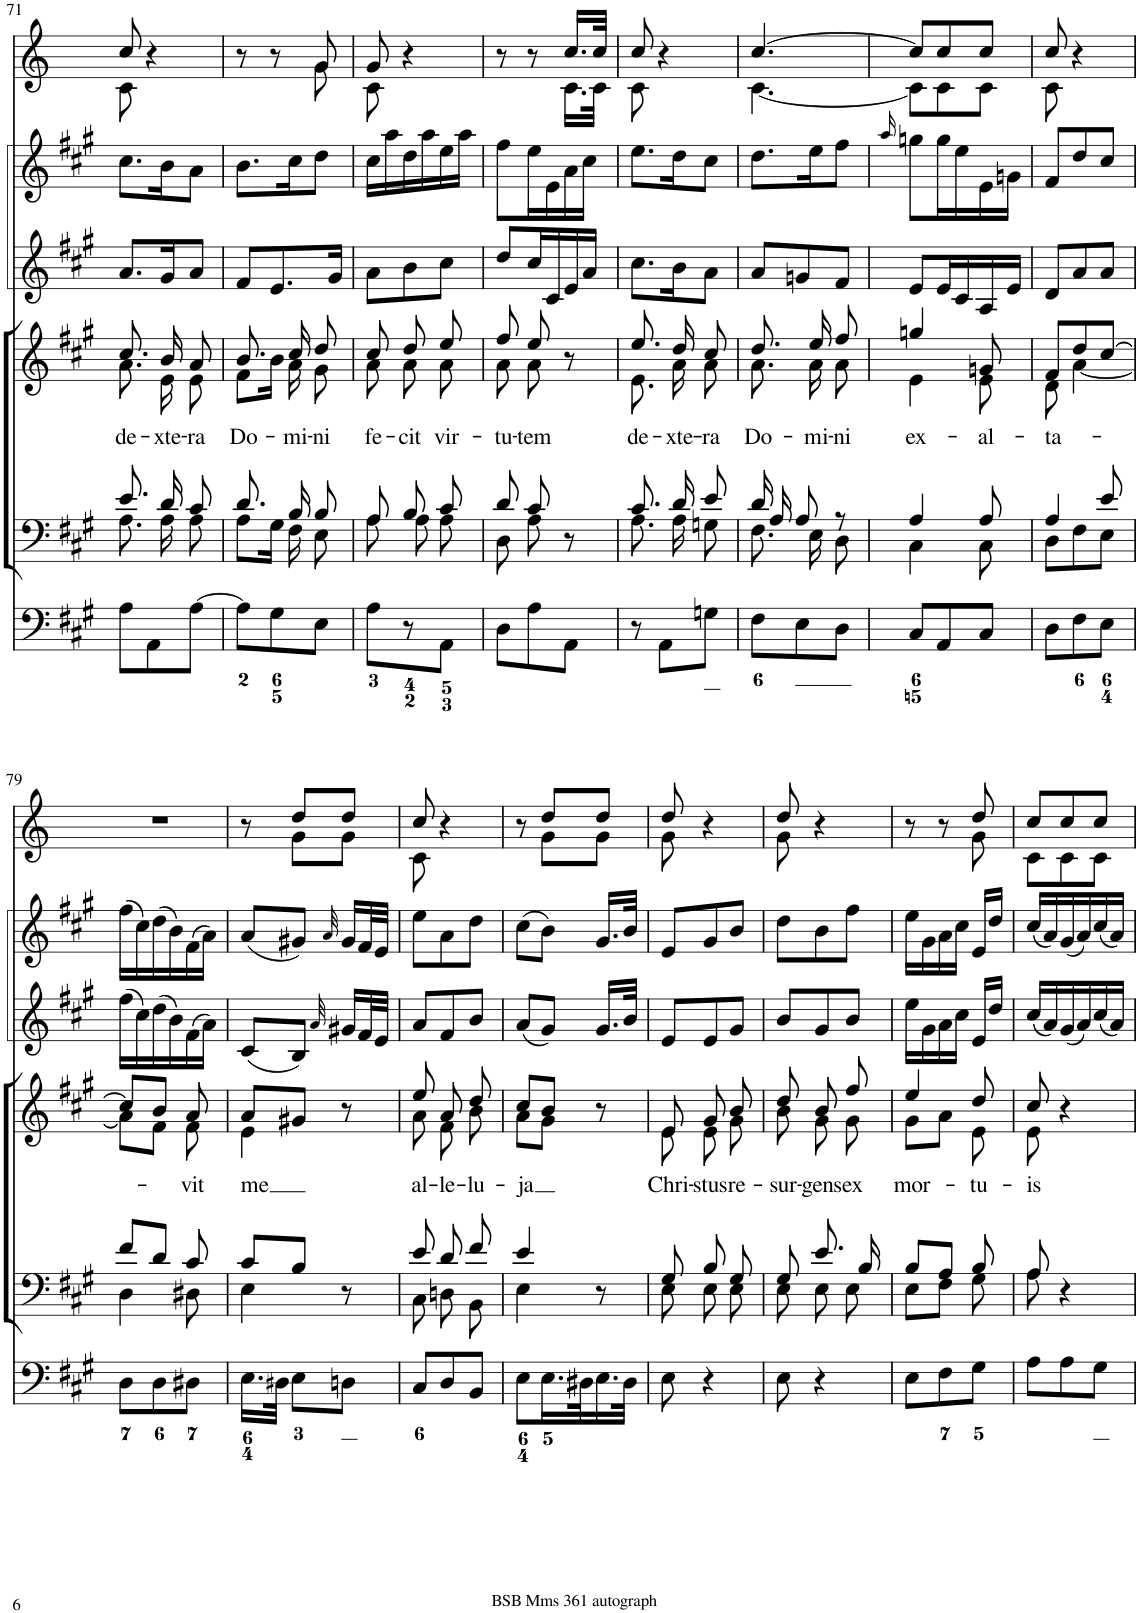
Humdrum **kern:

**kern	**kern	**kern	**text	**kern	**kern	**kern
*part6	*part5	*part4	*part4	*part3	*part2	*part1
*staff6	*staff5	*staff4	*staff4	*staff3	*staff2	*staff1
*I"Organ	*I"Voice	*I"Voice	*	*I"Violin	*I"Violini	*I"Corni in A
*	*	*	*	*I'Vln	*I'Vln	*
!!LO:PB:g=z
*clefF4	*clefF4	*clefG2	*	*clefG2	*clefG2	*clefG2
*	*	*	*	*	*	*Trd2c3
*k[f#c#g#]	*k[f#c#g#]	*k[f#c#g#]	*	*k[f#c#g#]	*k[f#c#g#]	*k[]
*M3/8	*M3/8	*M3/8	*	*M3/8	*M3/8	*M3/8
=71	=71	=71	=71	=71	=71	=71
*	*^	*	*	*	*	*
!	!	!	!	!LO:LY:b	!	!	!
*	*	*	*^	*	*	*	*^
8A\L	8.e/	8.A\	8.cc#/	8.a\	de-	8.a/L	8.cc#\L	8cc/	8c\
8AA\	.	.	.	.	.	.	.	4r	4ryy
!	!	!	!	!	!LO:LY:b	!	!	!	!
.	16d/	16A\	16b/	16e\	-xte-	16g#/K	16b\K	.	.
!	!	!	!	!	!LO:LY:b	!	!	!	!
[8A\J	8c#/	8A\	8a/	8e\	-ra	8a/J	8a\J	.	.
=72	=72	=72	=72	=72	=72	=72	=72	=72	=72
!	!	!	!	!	!LO:LY:b	!	!	!	!
8A\L]	8.d/	8A\L	8.b/	8f#\L	Do-	8f#/L	8.b\L	8r	4ryy
8G#\	.	16G#\Jk	.	16b\Jk	.	8.e/	.	8r	.
!	!	!	!	!	!LO:LY:b	!	!	!	!
.	16B/	16F#\	16cc#/	16a\	-mi-	.	16cc#\K	.	.
!	!	!	!	!	!LO:LY:b	!	!	!	!
8E\J	8B/	8E\	8dd/	8g#\	-ni	.	8dd\J	8g/	8g\
.	.	.	.	.	.	16g#/Jk	.	.	.
=73	=73	=73	=73	=73	=73	=73	=73	=73	=73
!	!	!	!	!	!LO:LY:b	!	!	!	!
8A\L	8A/	8A\	8cc#/	8a\	fe-	8a\L	16cc#\LL	8g/	8c\
.	.	.	.	.	.	.	16aa\	.	.
!	!	!	!	!	!LO:LY:b	!	!	!	!
8r	8B/	8A\	8dd/	8a\	-cit	8b\	16dd\	4r	4ryy
.	.	.	.	.	.	.	16aa\	.	.
!	!	!	!	!	!LO:LY:b	!	!	!	!
8AA\J	8c#/	8A\	8ee/	8a\	vir-	8cc#\J	16ee\	.	.
.	.	.	.	.	.	.	16aa\JJ	.	.
=74	=74	=74	=74	=74	=74	=74	=74	=74	=74
!	!	!	!	!	!LO:LY:b	!	!	!	!
8D\L	8d/	8D\	8ff#/	8a\	-tu-	8dd/L	8ff#\L	8r	4ryy
!	!	!	!	!	!LO:LY:b	!	!	!	!
8A\	8c#/	8A\	8ee/	8a\	-tem	16cc#/L	16ee\L	8r	.
.	.	.	.	.	.	16c#/	16e\	.	.
8AA\J	8r	8ryy	8r	8ryy	.	16e/	16a\	16.cc/LL	16.c\LL
.	.	.	.	.	.	16a/JJ	16cc#\JJ	.	.
.	.	.	.	.	.	.	.	32cc/JJk	32c\JJk
=75	=75	=75	=75	=75	=75	=75	=75	=75	=75
!	!	!	!	!	!LO:LY:b	!	!	!	!
8r	8.c#/	8.A\	8.ee/	8.e\	de-	8.cc#\L	8.ee\L	8cc/	8c\
8AA\L	.	.	.	.	.	.	.	4r	4ryy
!	!	!	!	!	!LO:LY:b	!	!	!	!
.	16d/	16A\	16dd/	16a\	-xte-	16b\K	16dd\K	.	.
!	!	!	!	!	!LO:LY:b	!	!	!	!
8Gn\J	8e/	8Gn\	8cc#/	8a\	-ra	8a\J	8cc#\J	.	.
=76	=76	=76	=76	=76	=76	=76	=76	=76	=76
!	!	!	!	!	!LO:LY:b	!	!	!	!
8F#\L	16d/	8.F#\	8.dd/	8.a\	Do-	8a/L	8.dd\L	[4.cc/	[4.c\
.	16A/	.	.	.	.	.	.	.	.
8E\	8A/	.	.	.	.	8gn/	.	.	.
!	!	!	!	!	!LO:LY:b	!	!	!	!
.	.	16E\	16ee/	16a\	-mi-	.	16ee\K	.	.
!	!	!	!	!	!LO:LY:b	!	!	!	!
8D\J	8r	8D\	8ff#/	8a\	-ni	8f#/J	8ff#\J	.	.
=77	=77	=77	=77	=77	=77	=77	=77	=77	=77
.	.	.	.	.	.	.	16qaa/	.	.
!	!	!	!	!	!LO:LY:b	!	!	!	!
8C#/L	4A/	4C#\	4ggn/	4e\	ex-	8e/L	8ggn\L	8cc/L]	8c\L]
8AA/	.	.	.	.	.	16e/L	16gg\L	8cc/	8c\
.	.	.	.	.	.	16c#/	16ee\	.	.
!	!	!	!	!	!LO:LY:b	!	!	!	!
8C#/J	8A/	8C#\	8gn/	8e\	-al-	16A/	16e\	8cc/J	8c\J
.	.	.	.	.	.	16e/JJ	16gn\JJ	.	.
=78	=78	=78	=78	=78	=78	=78	=78	=78	=78
!	!	!	!	!	!LO:LY:b	!	!	!	!
8D\L	4A/	8D\L	8f#/L	8d\	-ta-	8d/L	8f#/L	8cc/	8c\
8F#\	.	8F#\	8dd/	[4a\	.	8a/	8dd/	4r	4ryy
8E\J	8e/	8E\J	[8cc#/J	.	.	8a/J	8cc#/J	.	.
*	*	*	*	*	*	*	*	*v	*v
!!LO:LB:g=z
=79	=79	=79	=79	=79	=79	=79	=79	=79
8D\L	8f#/L	4D\	8cc#/L]	8a\L]	.	(16ff#\LL	(16ff#\LL	4.r
.	.	.	.	.	.	16cc#\)	16cc#\)	.
8D\	8d/J	.	8b/J	8f#\J	.	(16dd\	(16dd\	.
.	.	.	.	.	.	16b\)	16b\)	.
!	!	!	!	!	!LO:LY:b	!	!	!
8D#X\J	8c#/	8D#X\	8a/	8f#\	-vit	(16f#\	(16f#\	.
.	.	.	.	.	.	16a\JJ)	16a\JJ)	.
=80	=80	=80	=80	=80	=80	=80	=80	=80
!	!	!	!	!	!LO:LY:b	!	!	!
*	*	*	*	*	*	*	*	*^
16.E\LL	8c#/L	4E\	8a/L	4e\	me	(8c#/L	(8a/L	8r	8ryy
32D#X\JJk	.	.	.	.	.	.	.	.	.
8E\L	8B/J	.	8g#X/J	.	.	8B/J)	8g#X/J)	8dd/L	8g\L
.	.	.	.	.	.	32qa/	32qa/	.	.
8Dn\J	8r	8ryy	8r	8ryy	.	16g#X/LL	16g#/LL	8dd/J	8g\J
.	.	.	.	.	.	32f#/L	32f#/L	.	.
.	.	.	.	.	.	32e/JJJ	32e/JJJ	.	.
=81	=81	=81	=81	=81	=81	=81	=81	=81	=81
!	!	!	!	!	!LO:LY:b	!	!	!	!
8C#/L	8e/	8C#\	8ee/	8a\	al-	8a/L	8ee\L	8cc/	8c\
!	!	!	!	!	!LO:LY:b	!	!	!	!
8D/	8d/	8Dn\	8a/	8f#\	-le-	8f#/	8a\	4r	4ryy
!	!	!	!	!	!LO:LY:b	!	!	!	!
8BB/J	8f#/	8BB\	8dd/	8b\	-lu-	8b/J	8dd\J	.	.
=82	=82	=82	=82	=82	=82	=82	=82	=82	=82
!	!	!	!	!	!LO:LY:b	!	!	!	!
8E\L	4e/	4E\	8cc#/L	8a\L	-ja	(8a/L	(8cc#\L	8r	8ryy
16.E\L	.	.	8b/J	8g#\J	.	8g#/J)	8b\J)	8dd/L	8g\L
32D#X\K	.	.	.	.	.	.	.	.	.
16.E\	8r	8ryy	8r	8ryy	.	16.g#/LL	16.g#/LL	8dd/J	8g\J
32D#\JJk	.	.	.	.	.	32b/JJk	32b/JJk	.	.
=83	=83	=83	=83	=83	=83	=83	=83	=83	=83
!	!	!	!	!	!LO:LY:b	!	!	!	!
8E\	8G#/	8E\	8e/	8e\	Chri-	8e/L	8e/L	8dd/	8g\
!	!	!	!	!	!LO:LY:b	!	!	!	!
4r	8B/	8E\	8g#/	8e\	-stus	8e/	8g#/	4r	4ryy
!	!	!	!	!	!LO:LY:b	!	!	!	!
.	8G#/	8E\	8b/	8g#\	re-	8g#/J	8b/J	.	.
=84	=84	=84	=84	=84	=84	=84	=84	=84	=84
!	!	!	!	!	!LO:LY:b	!	!	!	!
8E\	8G#/	8E\	8dd/	8b\	-sur-	8b/L	8dd\L	8dd/	8g\
!	!	!	!	!	!LO:LY:b	!	!	!	!
4r	8.e/	8E\	8b/	8g#\	-gens	8g#/	8b\	4r	4ryy
!	!	!	!	!	!LO:LY:b	!	!	!	!
.	.	8E\	8ff#/	8g#\	ex	8b/J	8ff#\J	.	.
.	16B/	.	.	.	.	.	.	.	.
=85	=85	=85	=85	=85	=85	=85	=85	=85	=85
!	!	!	!	!	!LO:LY:b	!	!	!	!
8E\L	8B/L	8E\L	4ee/	8g#\L	mor-	16ee\LL	16ee\LL	8r	4ryy
.	.	.	.	.	.	16g#\	16g#\	.	.
8F#\	8A/J	8F#\J	.	8a\J	.	16a\	16a\	8r	.
.	.	.	.	.	.	16cc#\JJ	16cc#\JJ	.	.
!	!	!	!	!	!LO:LY:b	!	!	!	!
8G#\J	8B/	8G#\	8dd/	8e\	-tu-	16e/LL	16e/LL	8dd/	8g\
.	.	.	.	.	.	16dd/JJ	16dd/JJ	.	.
=86	=86	=86	=86	=86	=86	=86	=86	=86	=86
!	!	!	!	!	!LO:LY:b	!	!	!	!
8A\L	8A/	8A\	8cc#/	8e\	-is	(16cc#/LL	(16cc#/LL	8cc/L	8c\L
.	.	.	.	.	.	16a/)	16a/)	.	.
8A\	4r	4ryy	4r	4ryy	.	(16g#/	(16g#/	8cc/	8c\
.	.	.	.	.	.	16a/)	16a/)	.	.
8G#\J	.	.	.	.	.	(16cc#/	(16cc#/	8cc/J	8c\J
.	.	.	.	.	.	16a/JJ)	16a/JJ)	.	.
*	*v	*v	*	*	*	*	*	*v	*v
*	*	*v	*v	*	*	*	*
=	=	=	=	=	=	=
*-	*-	*-	*-	*-	*-	*-
